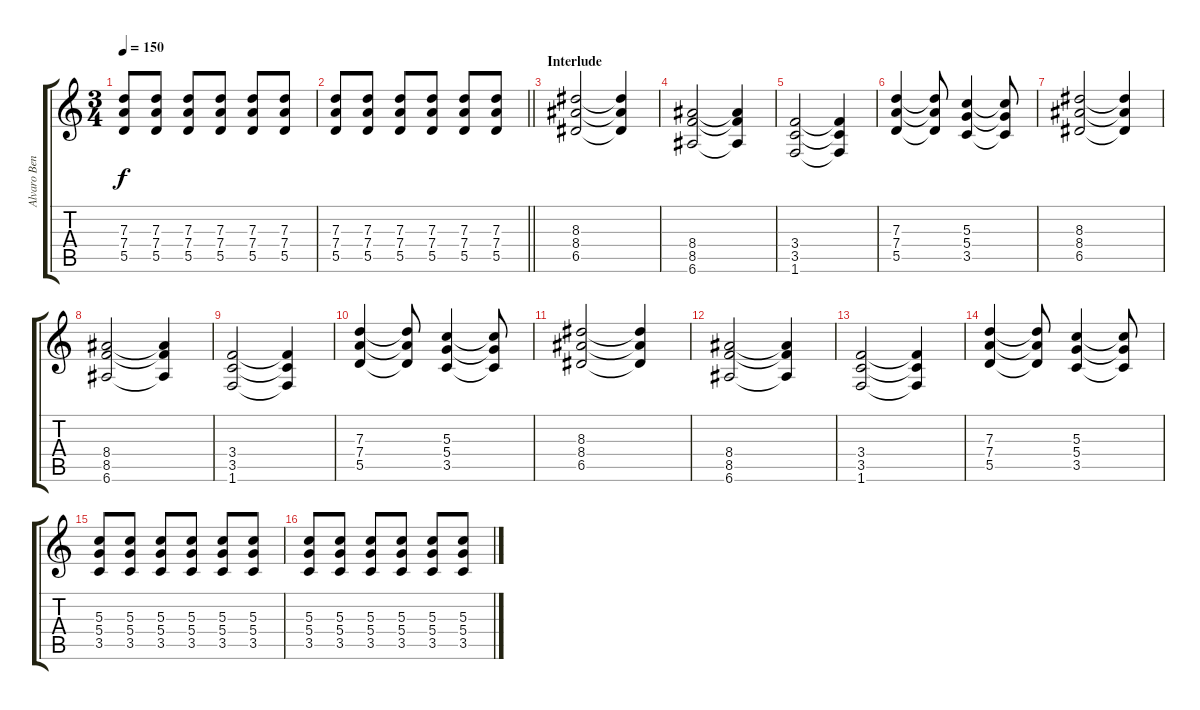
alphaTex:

\track ("Alvaro Benito" "Alvaro Ben") {instrument overdrivenguitar}
\staff {score tabs}
\tuning (E4 B3 G3 D3 A2 E2) {hide}
\ts (3 4)
\tempo 150
\clef g2
\ks c
(7.3 7.4 5.5).8{dy f} (7.3 7.4 5.5).8 (7.3 7.4 5.5).8 (7.3 7.4 5.5).8 (7.3 7.4 5.5).8 (7.3 7.4 5.5).8 |
\barLineRight lightlight
(7.3 7.4 5.5).8 (7.3 7.4 5.5).8 (7.3 7.4 5.5).8 (7.3 7.4 5.5).8 (7.3 7.4 5.5).8 (7.3 7.4 5.5).8 |
\section ("" "Interlude")
(8.3 8.4 6.5).2 (8.3{t} 8.4{t} 6.5{t}).4 |
(8.4 8.5 6.6).2 (8.4{t} 8.5{t} 6.6{t}).4 |
(3.4 3.5 1.6).2 (3.4{t} 3.5{t} 1.6{t}).4 |
(7.3 7.4 5.5).4 (7.3{t} 7.4{t} 5.5{t}).8 (5.3 5.4 3.5).4 (5.3{t} 5.4{t} 3.5{t}).8 |
(8.3 8.4 6.5).2 (8.3{t} 8.4{t} 6.5{t}).4 |
(8.4 8.5 6.6).2 (8.4{t} 8.5{t} 6.6{t}).4 |
(3.4 3.5 1.6).2 (3.4{t} 3.5{t} 1.6{t}).4 |
(7.3 7.4 5.5).4 (7.3{t} 7.4{t} 5.5{t}).8 (5.3 5.4 3.5).4 (5.3{t} 5.4{t} 3.5{t}).8 |
(8.3 8.4 6.5).2 (8.3{t} 8.4{t} 6.5{t}).4 |
(8.4 8.5 6.6).2 (8.4{t} 8.5{t} 6.6{t}).4 |
(3.4 3.5 1.6).2 (3.4{t} 3.5{t} 1.6{t}).4 |
(7.3 7.4 5.5).4 (7.3{t} 7.4{t} 5.5{t}).8 (5.3 5.4 3.5).4 (5.3{t} 5.4{t} 3.5{t}).8 |
(5.3 5.4 3.5).8 (5.3 5.4 3.5).8 (5.3 5.4 3.5).8 (5.3 5.4 3.5).8 (5.3 5.4 3.5).8 (5.3 5.4 3.5).8 |
(5.3 5.4 3.5).8 (5.3 5.4 3.5).8 (5.3 5.4 3.5).8 (5.3 5.4 3.5).8 (5.3 5.4 3.5).8 (5.3 5.4 3.5).8
